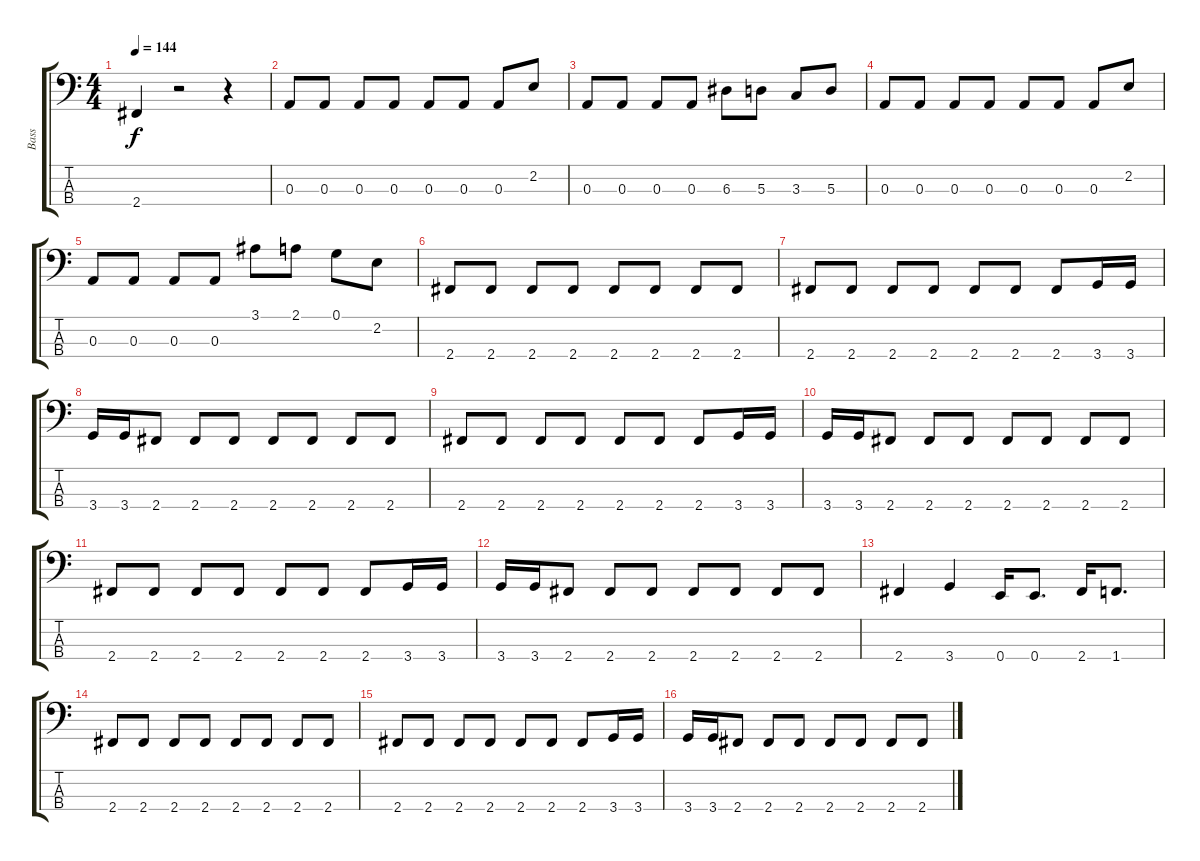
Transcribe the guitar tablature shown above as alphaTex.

\track ("Bass" "Bass") {instrument electricbassfinger}
\staff {score tabs}
\tuning (G2 D2 A1 E1) {hide}
\ts (4 4)
\tempo 144
\clef f4
\ks c
2.4{t}.4{dy f} r.2 r.4 |
0.3.8 0.3.8 0.3.8 0.3.8 0.3.8 0.3.8 0.3.8 2.2.8 |
0.3.8 0.3.8 0.3.8 0.3.8 6.3.8 5.3.8 3.3.8 5.3.8 |
0.3.8 0.3.8 0.3.8 0.3.8 0.3.8 0.3.8 0.3.8 2.2.8 |
0.3.8 0.3.8 0.3.8 0.3.8 3.1.8 2.1.8 0.1.8 2.2.8 |
2.4.8 2.4.8 2.4.8 2.4.8 2.4.8 2.4.8 2.4.8 2.4.8 |
2.4.8 2.4.8 2.4.8 2.4.8 2.4.8 2.4.8 2.4.8 3.4.16 3.4.16 |
3.4.16 3.4.16 2.4.8 2.4.8 2.4.8 2.4.8 2.4.8 2.4.8 2.4.8 |
2.4.8 2.4.8 2.4.8 2.4.8 2.4.8 2.4.8 2.4.8 3.4.16 3.4.16 |
3.4.16 3.4.16 2.4.8 2.4.8 2.4.8 2.4.8 2.4.8 2.4.8 2.4.8 |
2.4.8 2.4.8 2.4.8 2.4.8 2.4.8 2.4.8 2.4.8 3.4.16 3.4.16 |
3.4.16 3.4.16 2.4.8 2.4.8 2.4.8 2.4.8 2.4.8 2.4.8 2.4.8 |
2.4.4 3.4.4 0.4.16 0.4.8{d} 2.4.16 1.4.8{d} |
2.4.8 2.4.8 2.4.8 2.4.8 2.4.8 2.4.8 2.4.8 2.4.8 |
2.4.8 2.4.8 2.4.8 2.4.8 2.4.8 2.4.8 2.4.8 3.4.16 3.4.16 |
3.4.16 3.4.16 2.4.8 2.4.8 2.4.8 2.4.8 2.4.8 2.4.8 2.4.8
